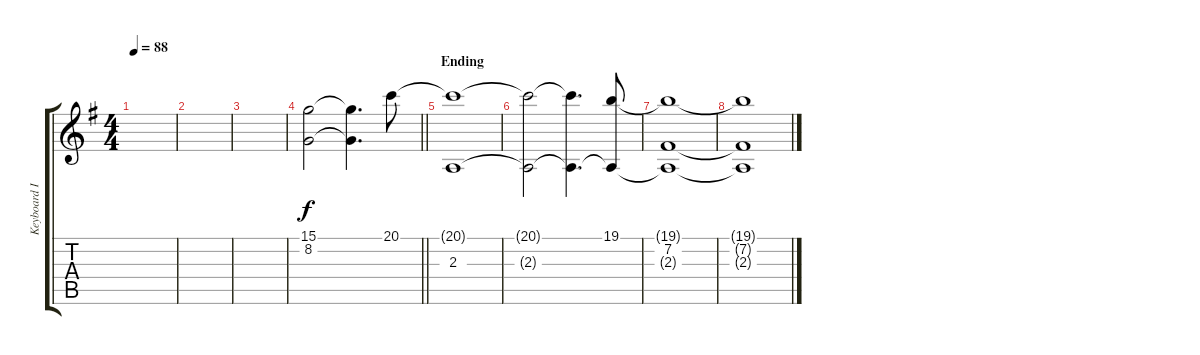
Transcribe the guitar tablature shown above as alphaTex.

\track ("Keyboard III" "Keyboard I") {instrument pad1newage}
\staff {score tabs}
\tuning (E4 B3 G3 D3 A2 E2) {hide}
\ts (4 4)
\tempo 88
\clef g2
\ks g
|
|
|
\barLineRight lightlight
(15.1 8.2).2 (15.1{t} 8.2{t}).4{d} 20.1.8 |
\section ("" "Ending")
(20.1{t} 2.3).1 |
(20.1{t} 2.3{t}).2 (20.1{t} 2.3{t}).4{d} (19.1 2.3{t}).8 |
(19.1{t} 7.2 2.3{t}).1 |
(19.1{t} 7.2{t} 2.3{t}).1
